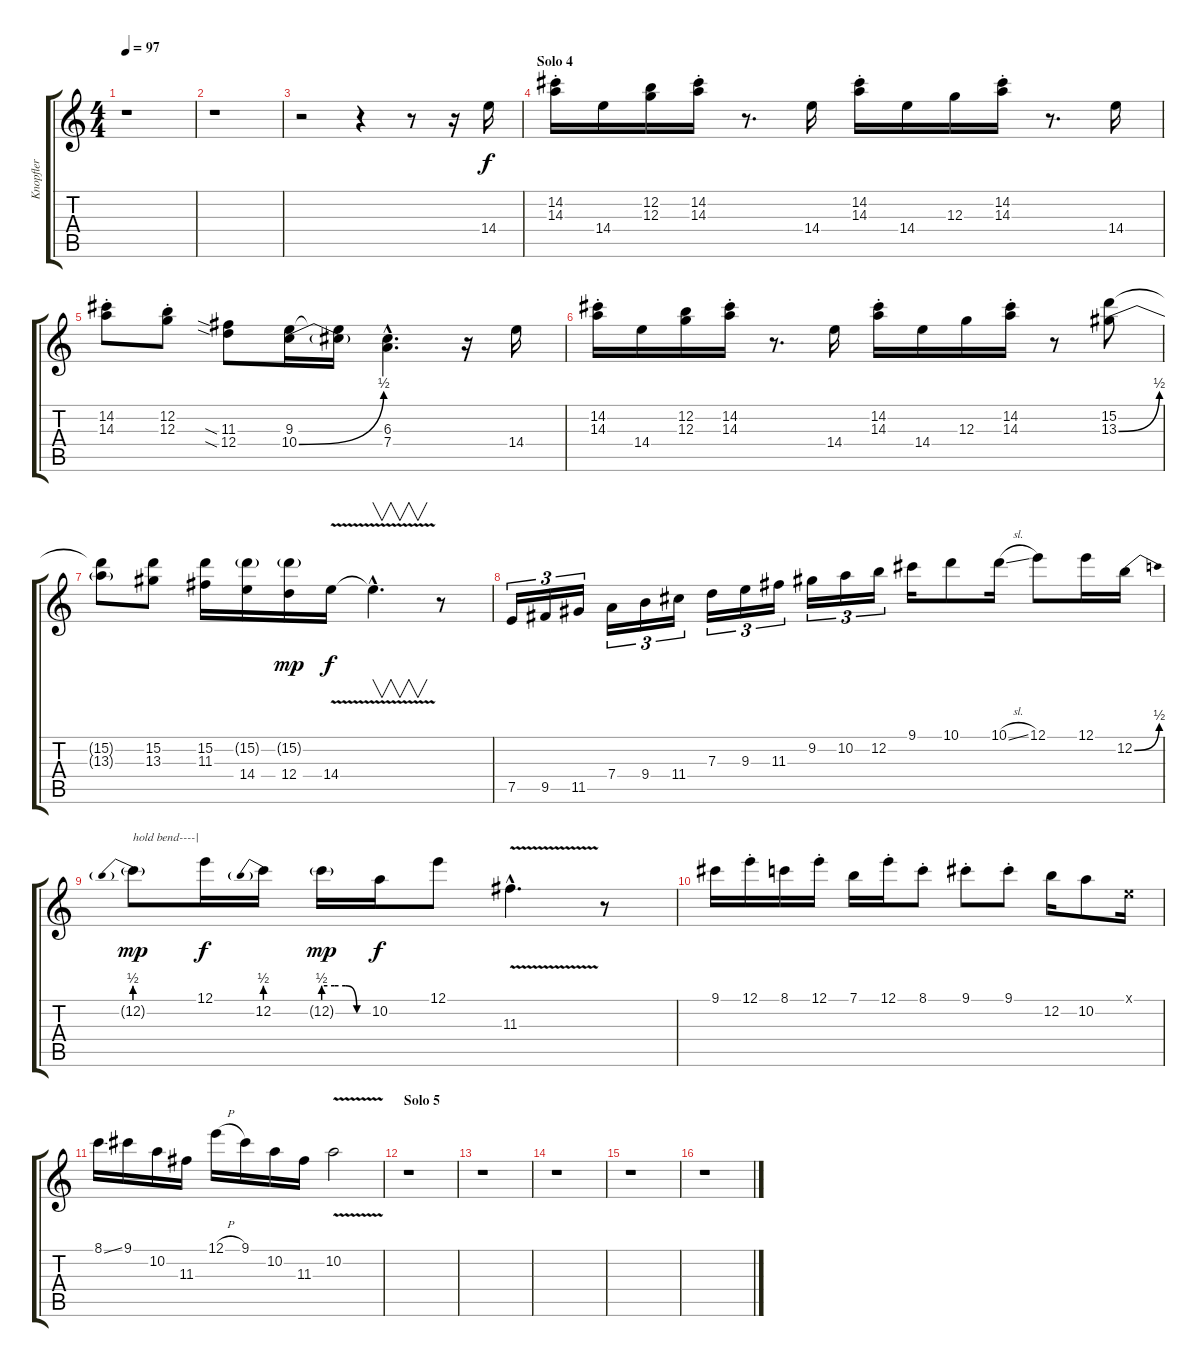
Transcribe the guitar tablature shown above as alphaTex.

\track ("Knopfler" "Knopfler") {instrument electricguitarjazz}
\staff {score tabs}
\tuning (E4 B3 G3 D3 A2 E2) {hide}
\ts (4 4)
\tempo 97
\clef g2
\ks c
r.1{dy f} |
r.1 |
r.2 r.4 r.8 r.16 14.4.16 |
\section ("" "Solo 4")
(14.2{st} 14.3{st}).16 14.4.16 (12.2 12.3).16 (14.2{st} 14.3{st}).16 r.8{d} 14.4.16 (14.2{st} 14.3{st}).16 14.4.16 12.3.16 (14.2{st} 14.3{st}).16 r.8{d} 14.4.16 |
(14.2{st} 14.3{st}).8 (12.2{st} 12.3).8 (11.3{sia} 12.4{sia}).8 (9.3 10.4{be (bend 0 0 60 2)}).16 (9.3{t} 10.4{t}).16 (6.3{hac} 7.4{hac}).4{d} r.16 14.4.16 |
(14.2{st} 14.3{st}).16 14.4.16 (12.2 12.3).16 (14.2{st} 14.3{st}).16 r.8{d} 14.4.16 (14.2{st} 14.3{st}).16 14.4.16 12.3.16 (14.2{st} 14.3{st}).16 r.8 (15.2 13.3{be (bend 0 0 60 2)}).8 |
(15.2{t} 13.3{t}).8 (15.2 13.3).8 (15.2 11.3).16 (15.2{g} 14.4).16 (15.2{g} 12.4).16{dy mp} 14.4{v}.16{dy f} 14.4{hac t}.4{v d} r.8 |
7.5.16{tu (3 2)} 9.5.16{tu (3 2)} 11.5.16{tu (3 2)} 7.4.16{tu (3 2)} 9.4.16{tu (3 2)} 11.4.16{tu (3 2)} 7.3.16{tu (3 2)} 9.3.16{tu (3 2)} 11.3.16{tu (3 2)} 9.2.16{tu (3 2)} 10.2.16{tu (3 2)} 12.2.16{tu (3 2)} 9.1.16 10.1.8 10.1{sl}.16 12.1.8 12.1.16 12.2{be (bend 0 0 60 2)}.16 |
12.2{be (prebend 0 2 60 2) g}.8{txt "hold bend----|" dy mp} 12.1.16{dy f} 12.2{be (prebend 0 2 60 2)}.16 12.2{be (custom 0 2 15 2 30 2 45 0 60 0) g}.16{dy mp} 10.2.16{dy f} 12.1.8 11.3{v hac}.4{d} r.8 |
9.1.16 12.1{st}.16 8.1.16 12.1{st}.16 7.1.16 12.1{st}.16 8.1{st}.8 9.1{st}.8 9.1{st}.8 12.2.16 10.2.8 0.1{x}.16 |
8.1{ss}.16 9.1.16 10.2.16 11.3.16 12.1{h}.16 9.1.16 10.2.16 11.3.16 10.2{v}.2 |
\section ("" "Solo 5")
r.1 |
r.1 |
r.1 |
r.1 |
r.1
